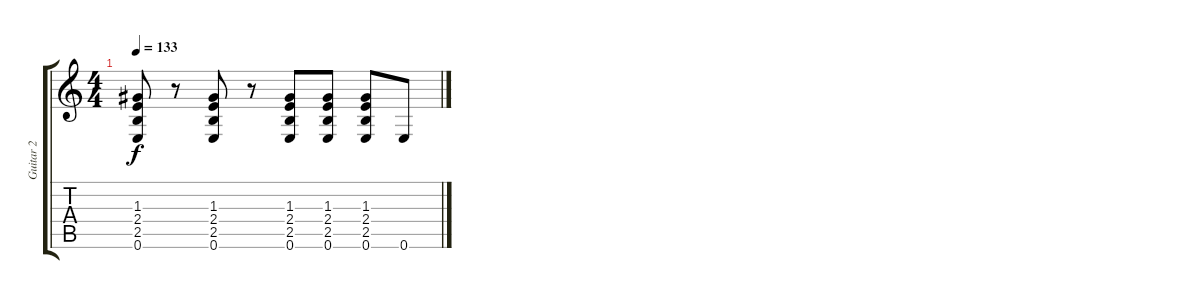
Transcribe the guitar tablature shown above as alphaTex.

\track ("Guitar 2" "Guitar 2") {instrument electricguitarclean}
\staff {score tabs}
\tuning (E4 B3 G3 D3 A2 E2) {hide}
\ts (4 4)
\tempo 133
\clef g2
\ks c
(1.3 2.4 2.5 0.6).8{dy f} r.8 (1.3 2.4 2.5 0.6).8 r.8 (1.3 2.4 2.5 0.6).8 (1.3 2.4 2.5 0.6).8 (1.3 2.4 2.5 0.6).8 0.6.8
